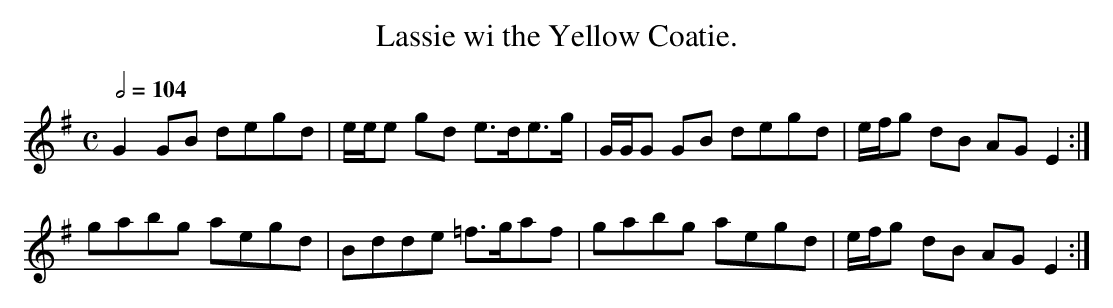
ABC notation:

X:1
T:Lassie wi the Yellow Coatie.
M:C
L:1/8
Q:1/2=104
K:G
G2GB degd | e/e/e gd e>de>g | G/G/G GB degd | e/f/g dB AG E2 :|
gabg aegd | Bdde =f>gaf | gabg aegd | e/f/g dB AG E2 :|
